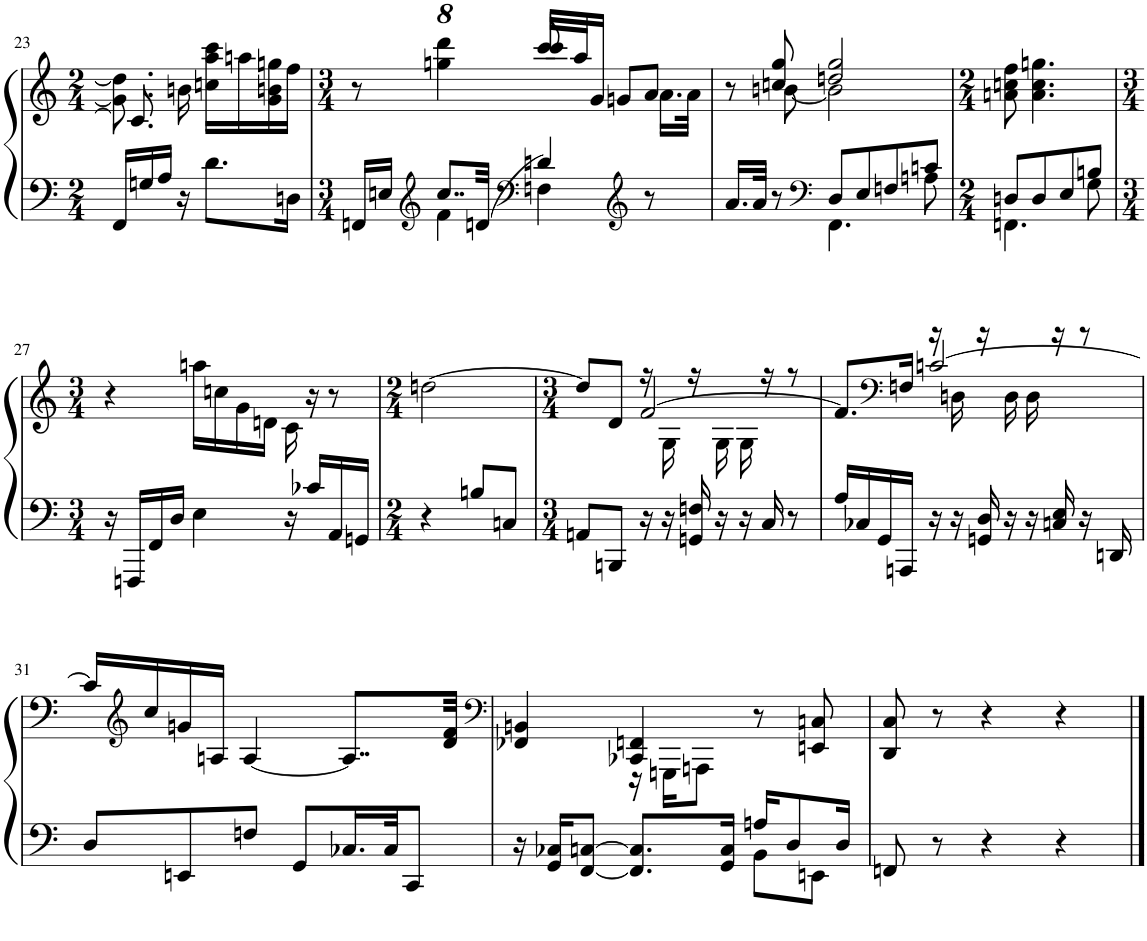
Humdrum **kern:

**kern	**kern
*part1	*part1
*staff2	*staff1
*I"Piano	*
*I'Pno.	*
!!LO:PB:g=z
*clefF4	*clefG2
*k[]	*k[]
*M2/4	*M2/4
=23	=23
*	*^
16FF/LL	8.g\] 8.dd\]	8.c/]
16Gn/	.	.
16A/JJ	.	.
16r	16bn\	4ryy
8.d\L	16ccn\ 16aa\ 16ccc\LL	.
.	16aan\	.
.	16g\ 16bn\ 16ggn\	.
16Dn\Jk	16ff\JJ	16ryy
=24	=24	=24
*M3/4	*M3/4	*
*^	*	*
16FFn/LL	8ryy	8r	4.ryy
16En/JJ	.	.	.
*clefG2	*	*	*
*	*	*8va	*
8..cc/L	4f\	4gggn\ 4dddd\	.
[32dn/Jkk	.	.	.
*clefF4	*	*	*
*	*	*X8va	*
4dn/]	4Fn\	32ccc/LLL	8ccc/
.	.	32aa/J	.
.	.	16g/JJ	.
.	.	8gn/L	8ryy
*clefG2	*	*	*
8r	8ryy	8a/J	16.a\LL
.	.	.	32a\JJk
=25	=25	=25	=25
16.a/LL	4ryy	8r	8ryy
32a/JJk	.	.	.
8r	.	8ccn/ 8gg/	[8bn\
*clefF4	*	*	*
8D/L	4.FF\	2ddn/ 2gg/	2b\]
8E/	.	.	.
8Fn/	.	.	.
8cn/J	8An\	.	.
*	*	*v	*v
=26	=26	=26
*M2/4	*	*M2/4
8Dn/L	4.FFn\	8an\ 8ccn\ 8ff\
8D/	.	4.a\ 4.cc\ 4.ggn\
8E/	.	.
8Bn/J	8G\	.
*v	*v	*
!!LO:LB:g=z
=27	=27
*M3/4	*M3/4
16r	4r
16FFFn/LL	.
16FF/	.
16D/JJ	.
4E\	16aan\LL
.	16ccn\
.	16g\
.	16dn\JJ
16r	16c\
16c-X/LL	16r
16AA/	8r
16GGn/JJ	.
=28	=28
*M2/4	*M2/4
4r	[2ddn\
8Bn/L	.
8Cn/J	.
=29	=29
*M3/4	*M3/4
*	*^
8AAn/L	8dd/L]	4ryy
8BBBn/J	8d/J	.
16r	16r	[2f/
16r	16G\	.
16GGn/ 16Fn/	16r	.
16r	16G\	.
16r	16G\	.
16C/	16r	.
8r	8r	.
=30	=30	=30
16A/LL	8.f/L]	4ryy
16C-X/	.	.
16GG/	.	.
*	*clefF4	*
16AAAn/JJ	16Fn/Jk	.
16r	16r	[2cn/
16r	16Dn\	.
16GGn/ 16D/	16r	.
16r	16D\	.
16r	16D\	.
16Cn/ 16E/	16r	.
16r	8r	.
16DDn/	.	.
*	*v	*v
!!LO:LB:g=z
=31	=31
8D/L	16c/LL]
*	*clefG2
.	16cc/
8EEn/	16gn/
.	16An/JJ
8Fn/J	[4A/
8GG/L	.
16.C-X/L	8..A/L]
32C-/JK	.
8CC/J	.
.	32d/ 32f/Jkk
=32	=32
*	*clefF4
*^	*^
16r	2ryy	4FF-X/ 4BBn/	4ryy
16GG/ 16C-X/KL	.	.	.
[8FF/ [8Cn/J	.	.	.
8.FF/] 8.C/]L	.	4CC-X/ 4FFn/	16r
.	.	.	16GGGn\KL
.	.	.	8AAAn\J
16GG/ 16C/Jk	.	.	.
16An/KL	8BB\L	8r	4ryy
8D/	.	.	.
.	8EEn\J	8EEn/ 8Cn/	.
16D/Jk	.	.	.
*v	*v	*	*
*	*v	*v
=33	=33
8FFn/	8DD/ 8C/
8r	8r
4r	4r
4r	4r
==	==
*-	*-
